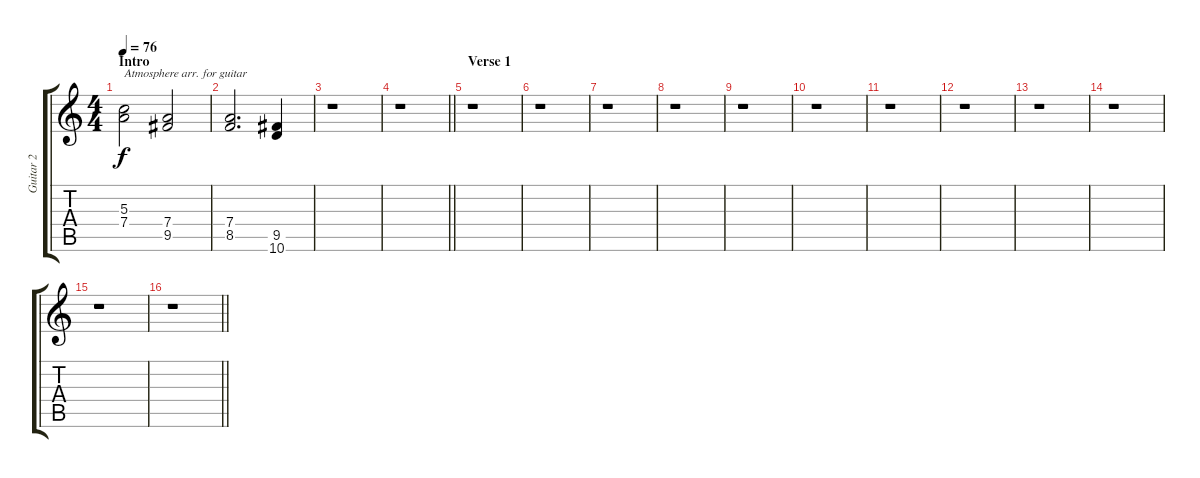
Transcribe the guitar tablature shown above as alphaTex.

\track ("Guitar 2" "Guitar 2") {instrument acousticguitarsteel}
\staff {score tabs}
\tuning (E4 B3 G3 D3 A2 E2) {hide}
\ts (4 4)
\section ("" "Intro")
\tempo 76
\clef g2
\ks aminor
(5.3 7.4).2{txt "Atmosphere arr. for guitar" dy f instrument acousticguitarsteel} (7.4 9.5).2 |
(7.4 8.5).2{d} (9.5 10.6).4 |
r.1 |
\barLineRight lightlight
r.1 |
\section ("" "Verse 1")
r.1 |
r.1 |
r.1 |
r.1 |
r.1 |
r.1 |
r.1 |
r.1 |
r.1 |
r.1 |
r.1 |
\barLineRight lightlight
r.1
